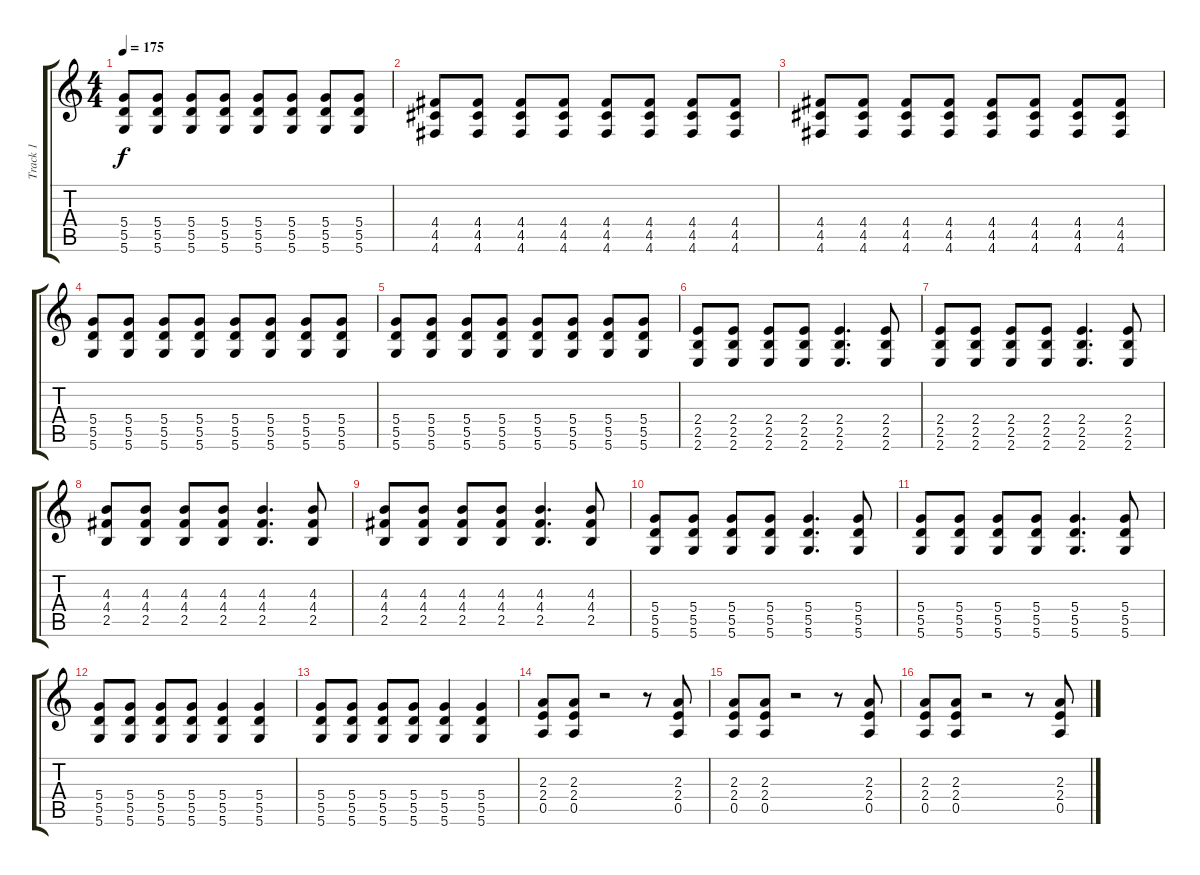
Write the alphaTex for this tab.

\track ("Track 1" "Track 1") {instrument distortionguitar}
\staff {score tabs}
\tuning (E4 B3 G3 D3 A2 D2) {hide}
\ts (4 4)
\tempo 175
\clef g2
\ks c
(5.4 5.5 5.6).8{dy f} (5.4 5.5 5.6).8 (5.4 5.5 5.6).8 (5.4 5.5 5.6).8 (5.4 5.5 5.6).8 (5.4 5.5 5.6).8 (5.4 5.5 5.6).8 (5.4 5.5 5.6).8 |
(4.4 4.5 4.6).8 (4.4 4.5 4.6).8 (4.4 4.5 4.6).8 (4.4 4.5 4.6).8 (4.4 4.5 4.6).8 (4.4 4.5 4.6).8 (4.4 4.5 4.6).8 (4.4 4.5 4.6).8 |
(4.4 4.5 4.6).8 (4.4 4.5 4.6).8 (4.4 4.5 4.6).8 (4.4 4.5 4.6).8 (4.4 4.5 4.6).8 (4.4 4.5 4.6).8 (4.4 4.5 4.6).8 (4.4 4.5 4.6).8 |
(5.4 5.5 5.6).8 (5.4 5.5 5.6).8 (5.4 5.5 5.6).8 (5.4 5.5 5.6).8 (5.4 5.5 5.6).8 (5.4 5.5 5.6).8 (5.4 5.5 5.6).8 (5.4 5.5 5.6).8 |
(5.4 5.5 5.6).8 (5.4 5.5 5.6).8 (5.4 5.5 5.6).8 (5.4 5.5 5.6).8 (5.4 5.5 5.6).8 (5.4 5.5 5.6).8 (5.4 5.5 5.6).8 (5.4 5.5 5.6).8 |
(2.4 2.5 2.6).8 (2.4 2.5 2.6).8 (2.4 2.5 2.6).8 (2.4 2.5 2.6).8 (2.4 2.5 2.6).4{d} (2.4 2.5 2.6).8 |
(2.4 2.5 2.6).8 (2.4 2.5 2.6).8 (2.4 2.5 2.6).8 (2.4 2.5 2.6).8 (2.4 2.5 2.6).4{d} (2.4 2.5 2.6).8 |
(4.3 4.4 2.5).8 (4.3 4.4 2.5).8 (4.3 4.4 2.5).8 (4.3 4.4 2.5).8 (4.3 4.4 2.5).4{d} (4.3 4.4 2.5).8 |
(4.3 4.4 2.5).8 (4.3 4.4 2.5).8 (4.3 4.4 2.5).8 (4.3 4.4 2.5).8 (4.3 4.4 2.5).4{d} (4.3 4.4 2.5).8 |
(5.4 5.5 5.6).8 (5.4 5.5 5.6).8 (5.4 5.5 5.6).8 (5.4 5.5 5.6).8 (5.4 5.5 5.6).4{d} (5.4 5.5 5.6).8 |
(5.4 5.5 5.6).8 (5.4 5.5 5.6).8 (5.4 5.5 5.6).8 (5.4 5.5 5.6).8 (5.4 5.5 5.6).4{d} (5.4 5.5 5.6).8 |
(5.4 5.5 5.6).8 (5.4 5.5 5.6).8 (5.4 5.5 5.6).8 (5.4 5.5 5.6).8 (5.4 5.5 5.6).4 (5.4 5.5 5.6).4 |
(5.4 5.5 5.6).8 (5.4 5.5 5.6).8 (5.4 5.5 5.6).8 (5.4 5.5 5.6).8 (5.4 5.5 5.6).4 (5.4 5.5 5.6).4 |
(2.3 2.4 0.5).8 (2.3 2.4 0.5).8 r.2 r.8 (2.3 2.4 0.5).8 |
(2.3 2.4 0.5).8 (2.3 2.4 0.5).8 r.2 r.8 (2.3 2.4 0.5).8 |
(2.3 2.4 0.5).8 (2.3 2.4 0.5).8 r.2 r.8 (2.3 2.4 0.5).8
